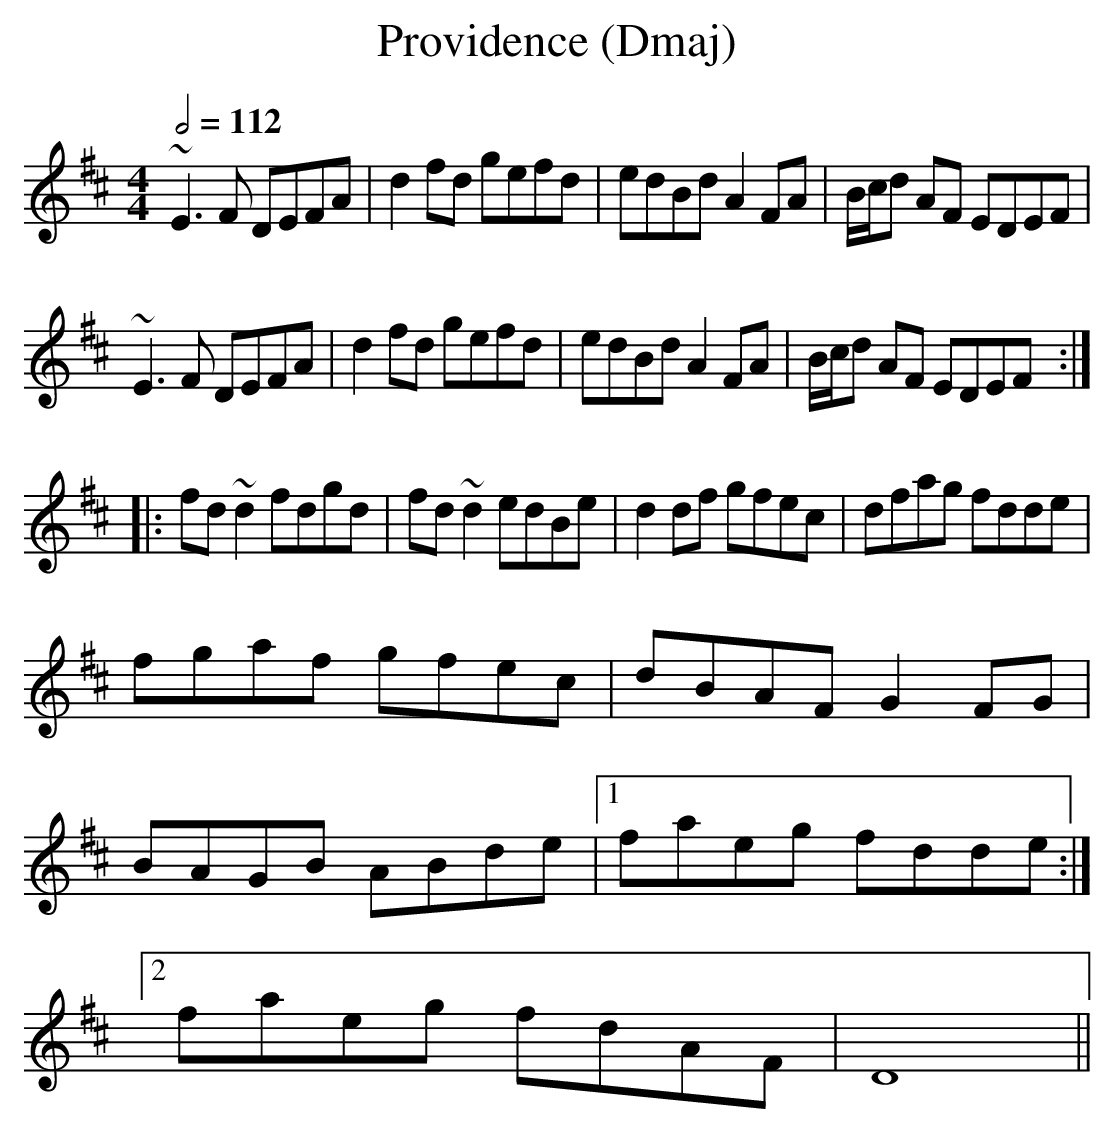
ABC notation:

X:1
T:Providence (Dmaj)
Q:1/2=112
M:4/4
L:1/8
K:Dmaj
~E3F DEFA|d2fd gefd|edBd A2FA|B/c/d AF EDEF|
~E3F DEFA|d2fd gefd|edBd A2FA|B/c/d AF EDEF:|
|:fd~d2 fdgd|fd~d2 edBe|d2df gfec|dfag fdde|
fgaf gfec|dBAF G2FG|BAGB ABde|1 faeg fdde:|2 faeg fdAF|D8||
